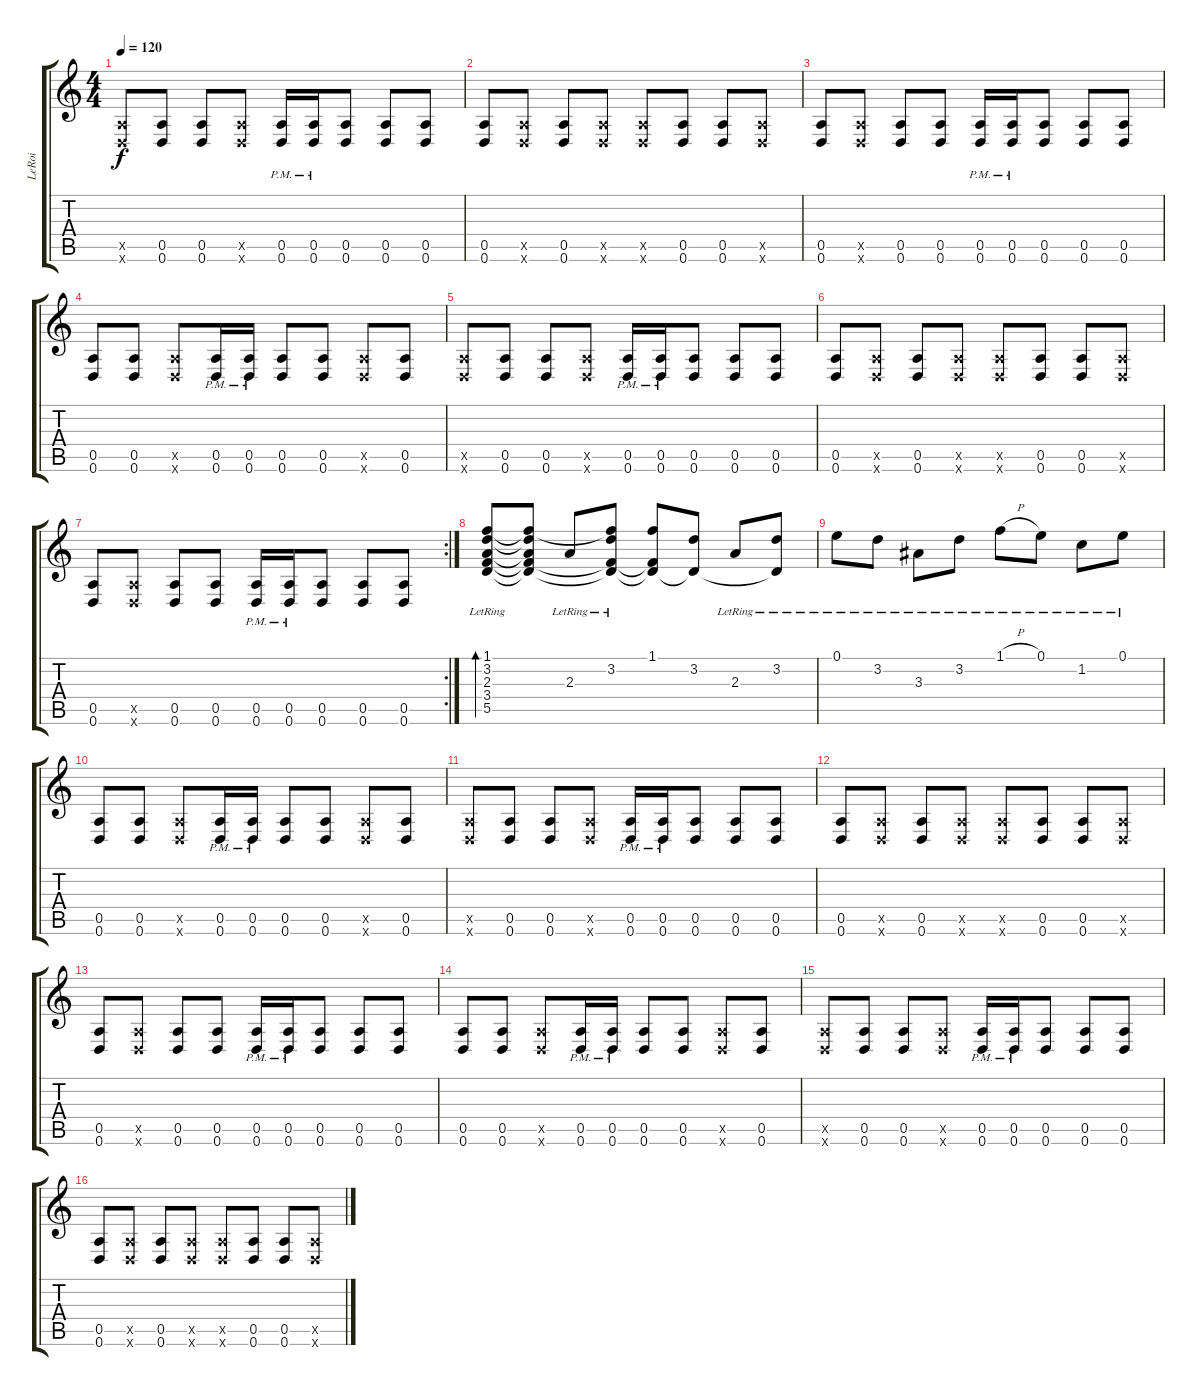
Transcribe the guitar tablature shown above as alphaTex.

\track ("LeRoi" "LeRoi") {instrument distortionguitar}
\staff {score tabs}
\tuning (E4 B3 G3 D3 A2 D2) {hide}
\ts (4 4)
\tempo 120
\clef g2
\ks c
(0.5{x} 0.6{x}).8{dy f} (0.5 0.6).8 (0.5 0.6).8 (0.5{x} 0.6{x}).8 (0.5{pm} 0.6{pm}).16 (0.5{pm} 0.6{pm}).16 (0.5 0.6).8 (0.5 0.6).8 (0.5 0.6).8 |
(0.5 0.6).8 (0.5{x} 0.6{x}).8 (0.5 0.6).8 (0.5{x} 0.6{x}).8 (0.5{x} 0.6{x}).8 (0.5 0.6).8 (0.5 0.6).8 (0.5{x} 0.6{x}).8 |
(0.5 0.6).8 (0.5{x} 0.6{x}).8 (0.5 0.6).8 (0.5 0.6).8 (0.5{pm} 0.6{pm}).16 (0.5{pm} 0.6{pm}).16 (0.5 0.6).8 (0.5 0.6).8 (0.5 0.6).8 |
(0.5 0.6).8 (0.5 0.6).8 (0.5{x} 0.6{x}).8 (0.5{pm} 0.6{pm}).16 (0.5{pm} 0.6{pm}).16 (0.5 0.6).8 (0.5 0.6).8 (0.5{x} 0.6{x}).8 (0.5 0.6).8 |
(0.5{x} 0.6{x}).8 (0.5 0.6).8 (0.5 0.6).8 (0.5{x} 0.6{x}).8 (0.5{pm} 0.6{pm}).16 (0.5{pm} 0.6{pm}).16 (0.5 0.6).8 (0.5 0.6).8 (0.5 0.6).8 |
(0.5 0.6).8 (0.5{x} 0.6{x}).8 (0.5 0.6).8 (0.5{x} 0.6{x}).8 (0.5{x} 0.6{x}).8 (0.5 0.6).8 (0.5 0.6).8 (0.5{x} 0.6{x}).8 |
\rc 2
(0.5 0.6).8 (0.5{x} 0.6{x}).8 (0.5 0.6).8 (0.5 0.6).8 (0.5{pm} 0.6{pm}).16 (0.5{pm} 0.6{pm}).16 (0.5 0.6).8 (0.5 0.6).8 (0.5 0.6).8 |
(1.1{lr} 3.2{lr} 2.3{lr} 3.4{lr} 5.5{lr}).8{bd 480 instrument acousticguitarsteel} (1.1{t} 3.2{t} 2.3{t} 3.4{t} 5.5{t}).8 2.3{lr}.8 (1.1{t} 3.2{lr} 3.4{t} 5.5{t}).8 (1.1 3.4{t} 5.5{t}).8 (3.2 5.5{t}).8 2.3{lr}.8 (3.2{lr} 5.5{t}).8 |
0.1{lr}.8 3.2{lr}.8 3.3{lr}.8 3.2{lr}.8 1.1{h lr}.8 0.1{lr}.8 1.2{lr}.8 0.1{lr}.8 |
(0.5 0.6).8{instrument distortionguitar} (0.5 0.6).8 (0.5{x} 0.6{x}).8 (0.5{pm} 0.6{pm}).16 (0.5{pm} 0.6{pm}).16 (0.5 0.6).8 (0.5 0.6).8 (0.5{x} 0.6{x}).8 (0.5 0.6).8 |
(0.5{x} 0.6{x}).8 (0.5 0.6).8 (0.5 0.6).8 (0.5{x} 0.6{x}).8 (0.5{pm} 0.6{pm}).16 (0.5{pm} 0.6{pm}).16 (0.5 0.6).8 (0.5 0.6).8 (0.5 0.6).8 |
(0.5 0.6).8 (0.5{x} 0.6{x}).8 (0.5 0.6).8 (0.5{x} 0.6{x}).8 (0.5{x} 0.6{x}).8 (0.5 0.6).8 (0.5 0.6).8 (0.5{x} 0.6{x}).8 |
(0.5 0.6).8 (0.5{x} 0.6{x}).8 (0.5 0.6).8 (0.5 0.6).8 (0.5{pm} 0.6{pm}).16 (0.5{pm} 0.6{pm}).16 (0.5 0.6).8 (0.5 0.6).8 (0.5 0.6).8 |
(0.5 0.6).8 (0.5 0.6).8 (0.5{x} 0.6{x}).8 (0.5{pm} 0.6{pm}).16 (0.5{pm} 0.6{pm}).16 (0.5 0.6).8 (0.5 0.6).8 (0.5{x} 0.6{x}).8 (0.5 0.6).8 |
(0.5{x} 0.6{x}).8 (0.5 0.6).8 (0.5 0.6).8 (0.5{x} 0.6{x}).8 (0.5{pm} 0.6{pm}).16 (0.5{pm} 0.6{pm}).16 (0.5 0.6).8 (0.5 0.6).8 (0.5 0.6).8 |
(0.5 0.6).8 (0.5{x} 0.6{x}).8 (0.5 0.6).8 (0.5{x} 0.6{x}).8 (0.5{x} 0.6{x}).8 (0.5 0.6).8 (0.5 0.6).8 (0.5{x} 0.6{x}).8
